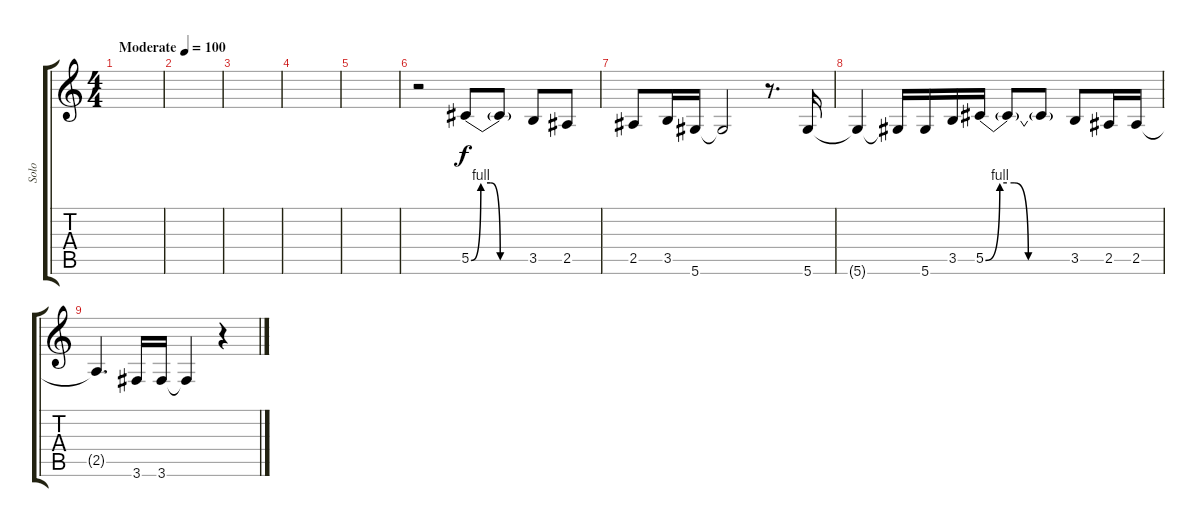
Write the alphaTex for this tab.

\track ("Solo" "Solo") {instrument distortionguitar}
\staff {score tabs}
\tuning (Eb4 Bb3 Gb3 Db3 Ab2 Eb2) {hide}
\ts (4 4)
\tempo (100 "Moderate")
\clef g2
\ks c
|
|
|
|
|
r.2 5.5{be (custom 0 0 10 4 20 4 30 0 60 0)}.8 5.5{t}.8 3.5.8 2.5.8 |
2.5.8 3.5.16 5.6.16 5.6{t}.2 r.8{d} 5.6.16 |
5.6{t}.4 5.6{t}.16 5.6.16 3.5.16 5.5{be (custom 0 0 10 4 20 4 30 0 60 0)}.16 5.5{t}.8 5.5{t}.8 3.5.8 2.5.16 2.5.16 |
2.5{t}.4{d} 3.6.16 3.6.16 3.6{t}.4 r.4
